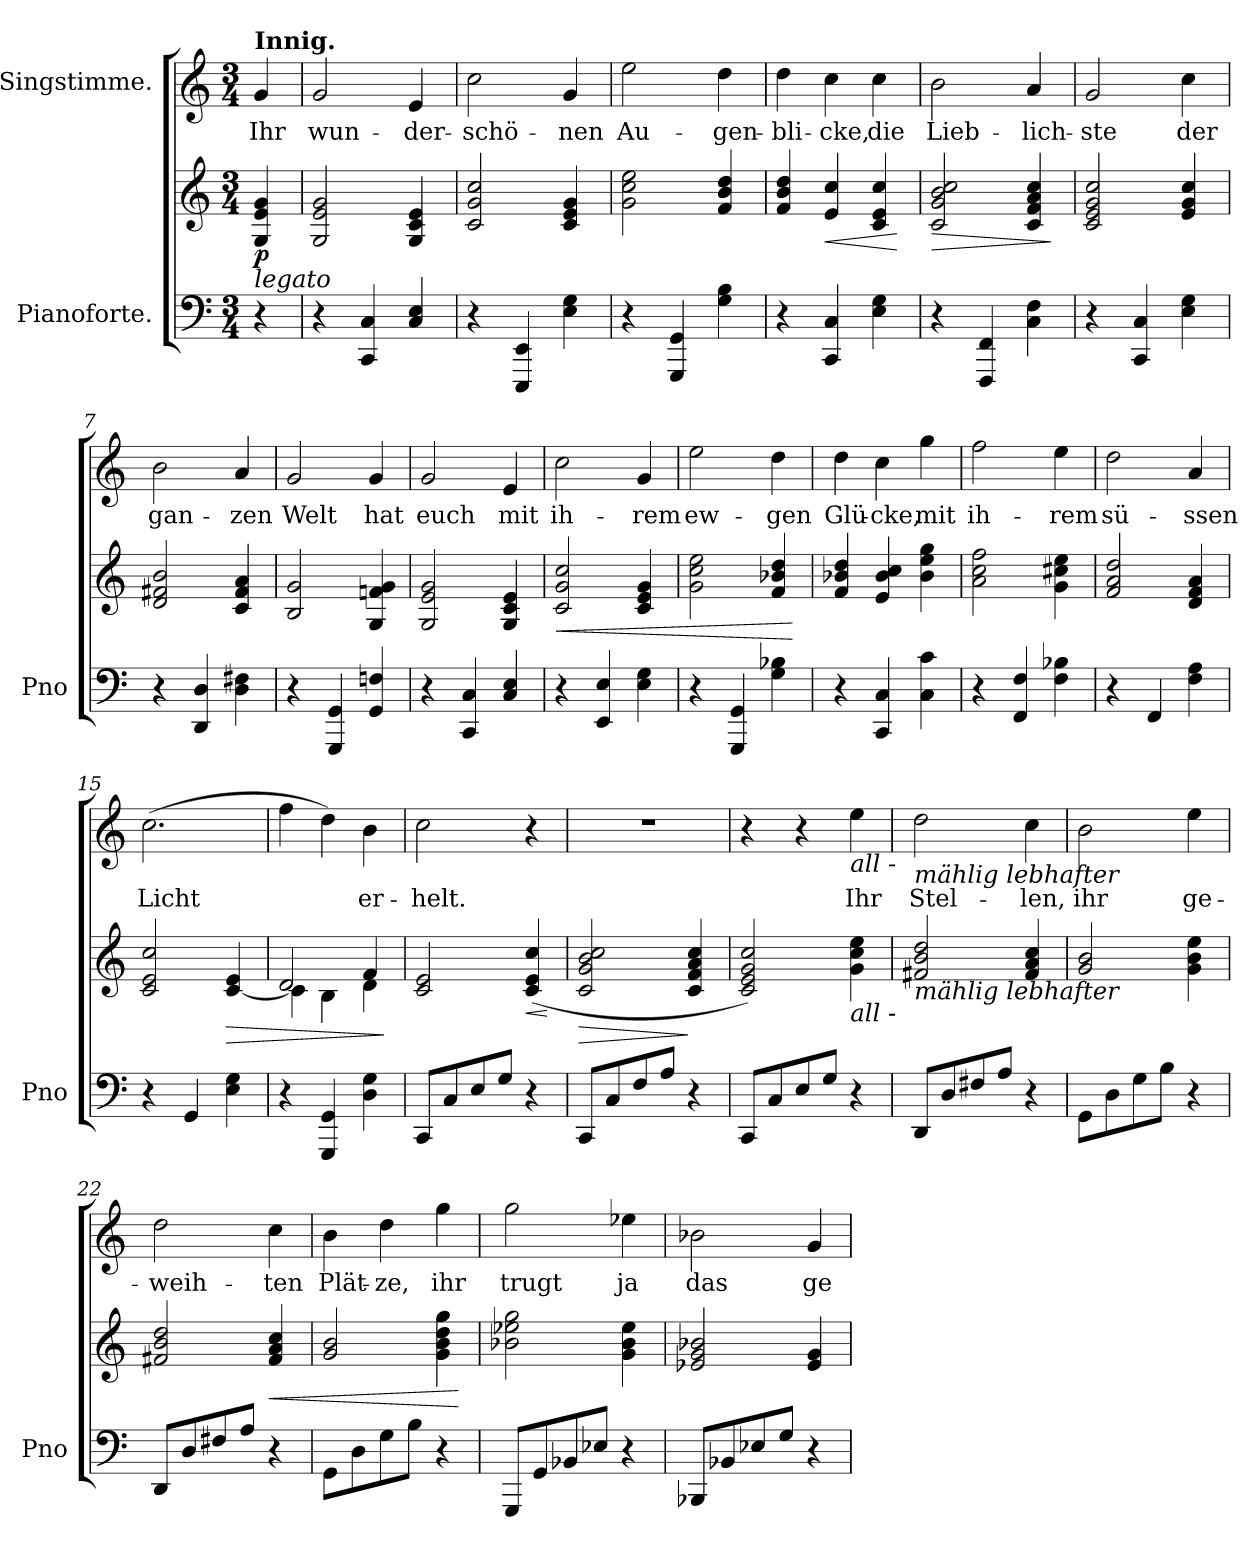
**kern	**kern	**dynam	**kern	**text
*part2	*part2	*part2	*part1	*part1
*staff3	*staff2	*staff2/3	*staff1	*staff1
*I"Pianoforte.	*	*	*I"Singstimme.	*
*I'Pno	*	*	*	*
*clefF4	*clefG2	*	*clefG2	*
*k[]	*k[]	*	*k[]	*
*M3/4	*M3/4	*	*M3/4	*
=	=	=	=	=
!	!	!	!LO:TX:a:B:t=Innig.	!
!	!LO:TX:b:i:t=legato	!	!	!
!	!	!LO:DY:b	!	!LO:LY:b
4r	4G/ 4e/ 4g/	p	4g/	Ihr
=1	=1	=1	=1	=1
!	!	!	!	!LO:LY:b
4r	2G/ 2e/ 2g/	.	2g/	wun-
4CC/ 4C/	.	.	.	.
!	!	!	!	!LO:LY:b
4C/ 4E/	4G/ 4c/ 4e/	.	4e/	-der-
=2	=2	=2	=2	=2
!	!	!	!	!LO:LY:b
4r	2c/ 2g/ 2cc/	.	2cc\	-schö-
4EEE/ 4EE/	.	.	.	.
!	!	!	!	!LO:LY:b
4E\ 4G\	4c/ 4e/ 4g/	.	4g/	-nen
=3	=3	=3	=3	=3
!	!	!	!	!LO:LY:b
4r	2g\ 2cc\ 2ee\	.	2ee\	Au-
4GGG/ 4GG/	.	.	.	.
!	!	!	!	!LO:LY:b
4G\ 4B\	4f/ 4b/ 4dd/	.	4dd\	-gen-
=4	=4	=4	=4	=4
!	!	!	!	!LO:LY:b
4r	4f/ 4b/ 4dd/	.	4dd\	-bli-
!	!	!LO:HP:b	!	!LO:LY:b
4CC/ 4C/	4e/ 4cc/	<	4cc\	-cke,
!	!	!	!	!LO:LY:b
4E\ 4G\	4c/ 4e/ 4cc/	.	4cc\	die
.	.	[	.	.
=5	=5	=5	=5	=5
!	!	!LO:HP:b	!	!LO:LY:b
4r	2c/ 2g/ 2b/ 2cc/	>	2b\	Lieb-
4FFF/ 4FF/	.	.	.	.
!	!	!	!	!LO:LY:b
4C\ 4F\	4c/ 4f/ 4a/ 4cc/	.	4a/	-lich-
.	.	]	.	.
=6	=6	=6	=6	=6
!	!	!	!	!LO:LY:b
4r	2c/ 2e/ 2g/ 2cc/	.	2g/	-ste
4CC/ 4C/	.	.	.	.
!	!	!	!	!LO:LY:b
4E\ 4G\	4e/ 4g/ 4cc/	.	4cc\	der
!!LO:LB:g=z
=7	=7	=7	=7	=7
!	!	!	!	!LO:LY:b
4r	2d/ 2f#X/ 2b/	.	2b\	gan-
4DD/ 4D/	.	.	.	.
!	!	!	!	!LO:LY:b
4D\ 4F#X\	4c/ 4f#/ 4a/	.	4a/	-zen
=8	=8	=8	=8	=8
!	!	!	!	!LO:LY:b
4r	2B/ 2g/	.	2g/	Welt
4GGG/ 4GG/	.	.	.	.
!	!	!	!	!LO:LY:b
4GG/ 4Fn/	4G/ 4fn/ 4g/	.	4g/	hat
=9	=9	=9	=9	=9
!	!	!	!	!LO:LY:b
4r	2G/ 2e/ 2g/	.	2g/	euch
4CC/ 4C/	.	.	.	.
!	!	!	!	!LO:LY:b
4C/ 4E/	4G/ 4c/ 4e/	.	4e/	mit
=10	=10	=10	=10	=10
!	!	!LO:HP:b	!	!LO:LY:b
4r	2c/ 2g/ 2cc/	<	2cc\	ih-
4EE/ 4E/	.	.	.	.
!	!	!	!	!LO:LY:b
4E\ 4G\	4c/ 4e/ 4g/	.	4g/	-rem
=11	=11	=11	=11	=11
!	!	!	!	!LO:LY:b
4r	2g\ 2cc\ 2ee\	.	2ee\	ew-
4GGG/ 4GG/	.	.	.	.
!	!	!	!	!LO:LY:b
4G\ 4B-X\	4f/ 4b-X/ 4dd/	.	4dd\	-gen
.	.	[	.	.
=12	=12	=12	=12	=12
!	!	!	!	!LO:LY:b
4r	4f/ 4b-X/ 4dd/	.	4dd\	Glü-
!	!	!	!	!LO:LY:b
4CC/ 4C/	4e/ 4b-/ 4cc/	.	4cc\	-cke,
!	!	!	!	!LO:LY:b
4C\ 4c\	4b-\ 4ee\ 4gg\	.	4gg\	mit
=13	=13	=13	=13	=13
!	!	!	!	!LO:LY:b
4r	2a\ 2cc\ 2ff\	.	2ff\	ih-
4FF/ 4F/	.	.	.	.
!	!	!	!	!LO:LY:b
4F\ 4B-X\	4g\ 4cc#X\ 4ee\	.	4ee\	-rem
=14	=14	=14	=14	=14
!	!	!	!	!LO:LY:b
4r	2f/ 2a/ 2dd/	.	2dd\	sü-
4FF/	.	.	.	.
!	!	!	!	!LO:LY:b
4F\ 4A\	4d/ 4f/ 4a/	.	4a/	-ssen
!!LO:LB:g=z
=15	=15	=15	=15	=15
!	!	!	!	!LO:LY:b
4r	2c/ 2e/ 2cc/	.	(2.cc\	Licht
4GG/	.	.	.	.
!	!	!LO:HP:b	!	!
4E\ 4G\	[<4c/ 4e/	>	.	.
=16	=16	=16	=16	=16
*	*^	*	*	*
4r	2d/	4c\]	.	4ff\	.
4GGG/ 4GG/	.	4B\	.	4dd\)	.
!	!	!	!	!	!LO:LY:b
4D\ 4G\	4f/	4d\	.	4b\	er-
*	*v	*v	*	*	*
.	.	]	.	.
=17	=17	=17	=17	=17
!	!	!	!	!LO:LY:b
8CC/L	2c/ 2e/	.	2cc\	-helt.
8C/	.	.	.	.
8E/	.	.	.	.
8G/J	.	.	.	.
!	!	!LO:HP:b	!	!
4r	(4c/ 4e/ 4cc/	<	4r	.
.	.	[	.	.
=18	=18	=18	=18	=18
!	!	!LO:HP:b	!	!
8CC/L	2c/ 2g/ 2b/ 2cc/	>	2.r	.
8C/	.	.	.	.
8F/	.	.	.	.
8A/J	.	.	.	.
4r	4c/ 4f/ 4a/ 4cc/	]	.	.
=19	=19	=19	=19	=19
8CC/L	2c/ 2e/ 2g/ 2cc/)	.	4r	.
8C/	.	.	.	.
8E/	.	.	4r	.
8G/J	.	.	.	.
!	!	!	!LO:TX:b:i:t=all -	!
!	!LO:TX:b:i:t=all -	!	!	!
!	!	!	!	!LO:LY:b
4r	4g\ 4cc\ 4ee\	.	4ee\	Ihr
=20	=20	=20	=20	=20
!	!	!	!LO:TX:b:i:t=mählig lebhafter	!
!	!LO:TX:b:i:t=mählig lebhafter	!	!	!
!	!	!	!	!LO:LY:b
8DD/L	2f#X/ 2b/ 2dd/	.	2dd\	Stel-
8D/	.	.	.	.
8F#X/	.	.	.	.
8A/J	.	.	.	.
!	!	!	!	!LO:LY:b
4r	4f#/ 4a/ 4cc/	.	4cc\	-len,
!!LO:LB:g=z
=21	=21	=21	=21	=21
!	!	!	!	!LO:LY:b
8GG\L	2g/ 2b/	.	2b\	ihr
8D\	.	.	.	.
8G\	.	.	.	.
8B\J	.	.	.	.
!	!	!	!	!LO:LY:b
4r	4g\ 4b\ 4ee\	.	4ee\	ge-
!!LO:PB:g=z
=22	=22	=22	=22	=22
!	!	!	!	!LO:LY:b
8DD/L	2f#X/ 2b/ 2dd/	.	2dd\	-weih-
8D/	.	.	.	.
8F#X/	.	.	.	.
8A/J	.	.	.	.
!	!	!LO:HP:b	!	!LO:LY:b
4r	4f#/ 4a/ 4cc/	<	4cc\	-ten
=23	=23	=23	=23	=23
!	!	!	!	!LO:LY:b
8GG\L	2g/ 2b/	.	4b\	Plät-
8D\	.	.	.	.
!	!	!	!	!LO:LY:b
8G\	.	.	4dd\	-ze,
8B\J	.	.	.	.
!	!	!	!	!LO:LY:b
4r	4g\ 4b\ 4dd\ 4gg\	.	4gg\	ihr
.	.	[	.	.
=24	=24	=24	=24	=24
!	!	!	!	!LO:LY:b
8GGG/L	2b-X\ 2ee-X\ 2gg\	.	2gg\	trugt
8GG/	.	.	.	.
8BB-X/	.	.	.	.
8E-X/J	.	.	.	.
!	!	!	!	!LO:LY:b
4r	4g\ 4b-\ 4ee-\	.	4ee-X\	ja
=25	=25	=25	=25	=25
!	!	!	!	!LO:LY:b
8BBB-X/L	2e-X/ 2g/ 2b-X/	.	2b-X\	das
8BB-X/	.	.	.	.
8E-X/	.	.	.	.
8G/J	.	.	.	.
!	!	!	!	!LO:LY:b
4r	4e-/ 4g/	.	4g/	ge-
=	=	=	=	=
*-	*-	*-	*-	*-
